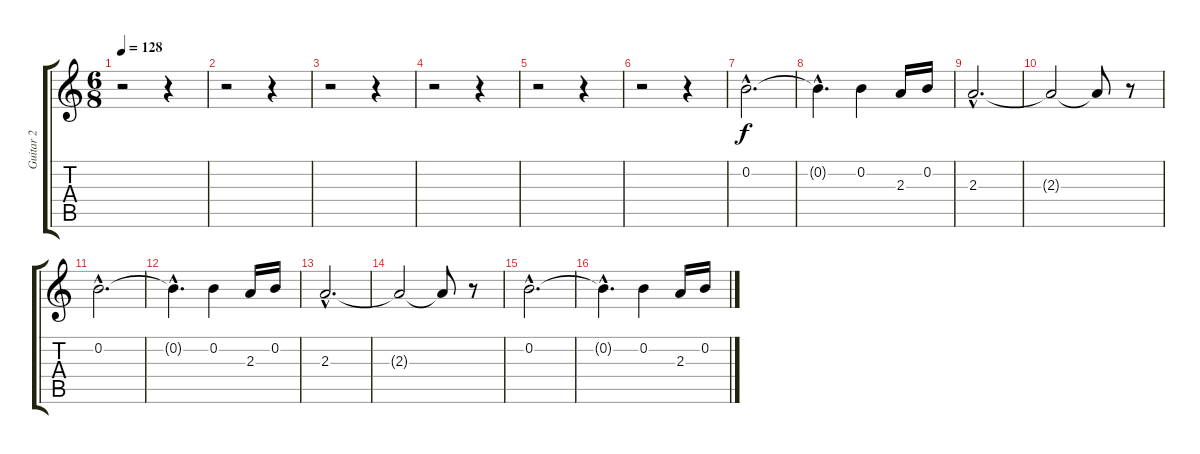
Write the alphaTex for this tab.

\track ("Guitar 2" "Guitar 2") {instrument electricguitarclean}
\staff {score tabs}
\tuning (E4 B3 G3 D3 A2 E2) {hide}
\ts (6 8)
\tempo 128
\clef g2
\ks c
r.2{dy f} r.4 |
r.2 r.4 |
r.2 r.4 |
r.2 r.4 |
r.2 r.4 |
r.2 r.4 |
0.2{hac}.2{d} |
0.2{hac t}.4{d} 0.2.4 2.3.16 0.2.16 |
2.3{hac}.2{d} |
2.3{t}.2 2.3{t}.8 r.8 |
0.2{hac}.2{d} |
0.2{hac t}.4{d} 0.2.4 2.3.16 0.2.16 |
2.3{hac}.2{d} |
2.3{t}.2 2.3{t}.8 r.8 |
0.2{hac}.2{d} |
0.2{hac t}.4{d} 0.2.4 2.3.16 0.2.16
